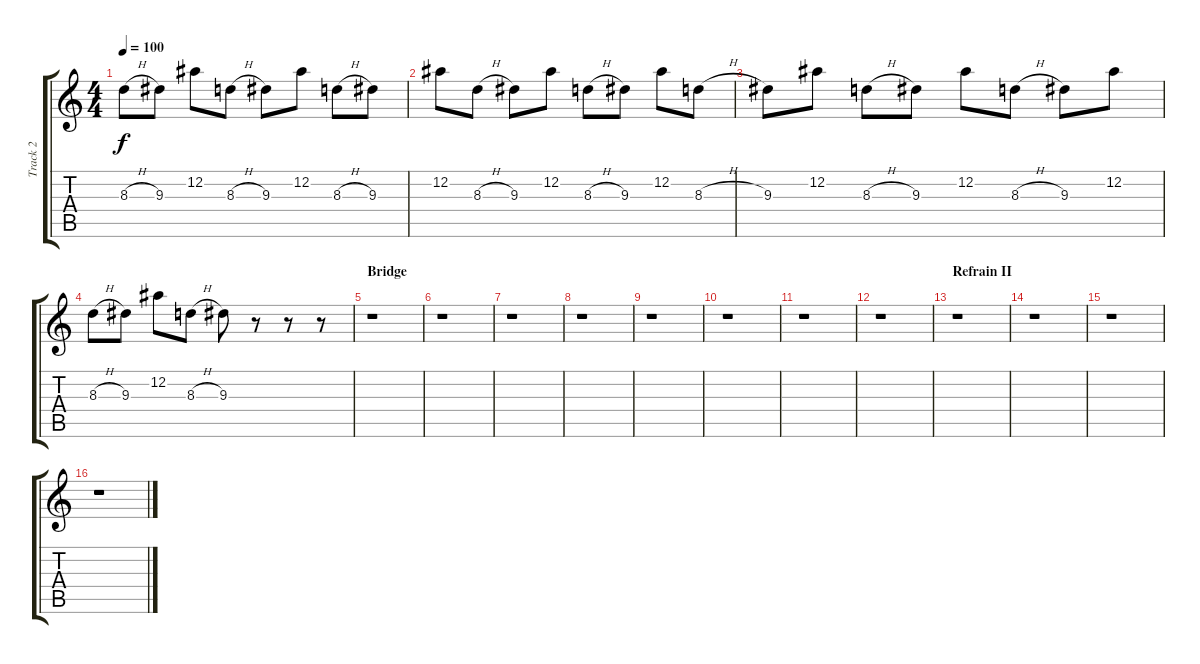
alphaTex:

\track ("Track 2" "Track 2") {instrument acousticguitarsteel}
\staff {score tabs}
\tuning (Eb4 Bb3 Gb3 Db3 Ab2 Eb2) {hide}
\ts (4 4)
\tempo 100
\clef g2
\ks c
8.3{h}.8{dy f} 9.3.8 12.2.8 8.3{h}.8 9.3.8 12.2.8 8.3{h}.8 9.3.8 |
12.2.8 8.3{h}.8 9.3.8 12.2.8 8.3{h}.8 9.3.8 12.2.8 8.3{h}.8 |
9.3.8 12.2.8 8.3{h}.8 9.3.8 12.2.8 8.3{h}.8 9.3.8 12.2.8 |
8.3{h}.8 9.3.8 12.2.8 8.3{h}.8 9.3.8 r.8 r.8 r.8 |
\section ("" "Bridge")
r.1 |
r.1 |
r.1 |
r.1 |
r.1 |
r.1 |
r.1 |
r.1 |
\section ("" "Refrain II")
r.1 |
r.1 |
r.1 |
r.1
